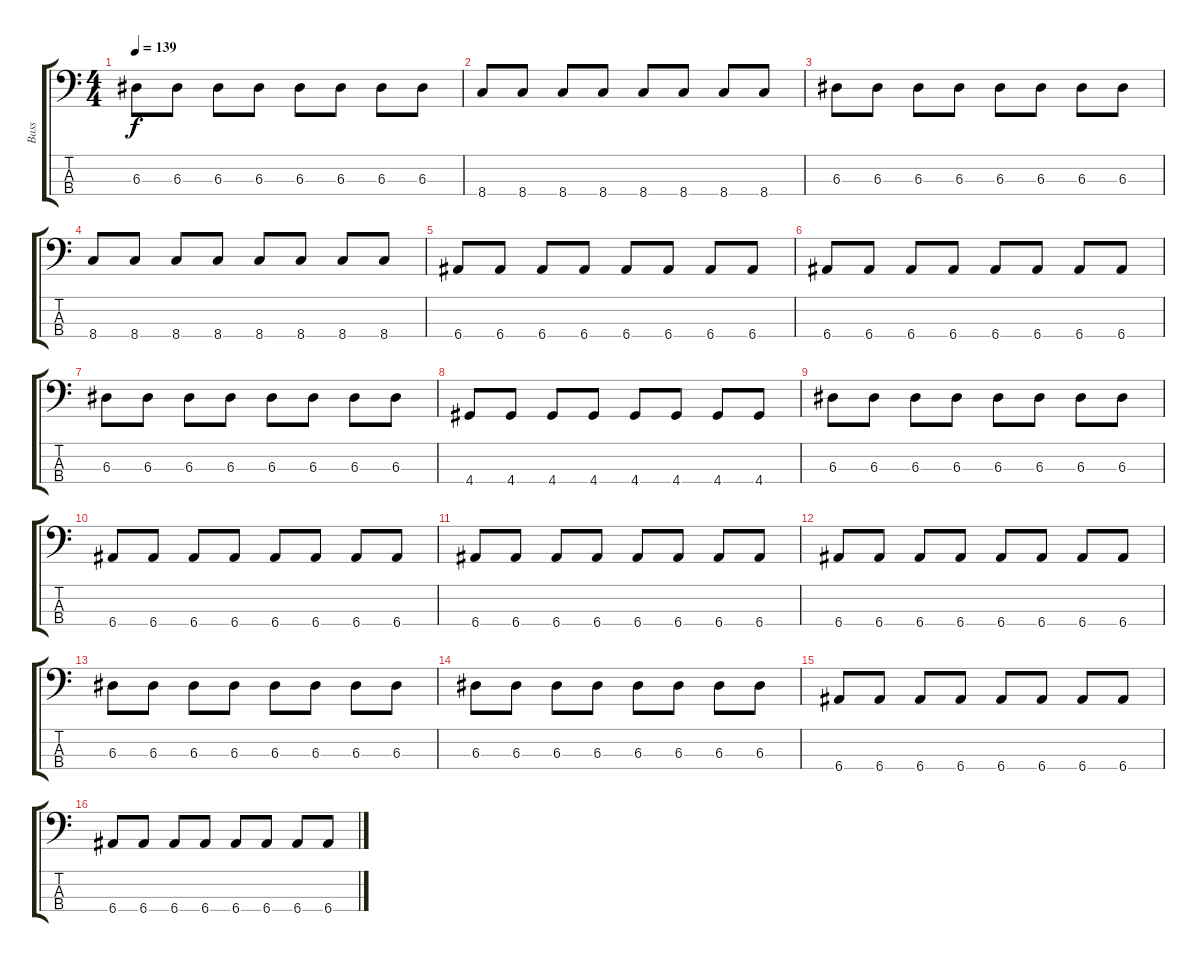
\track ("Bass" "Bass") {solo instrument electricbassfinger}
\staff {score tabs}
\tuning (G2 D2 A1 E1) {hide}
\ts (4 4)
\tempo 139
\clef f4
\ks c
6.3.8{dy f} 6.3.8 6.3.8 6.3.8 6.3.8 6.3.8 6.3.8 6.3.8 |
8.4.8 8.4.8 8.4.8 8.4.8 8.4.8 8.4.8 8.4.8 8.4.8 |
6.3.8 6.3.8 6.3.8 6.3.8 6.3.8 6.3.8 6.3.8 6.3.8 |
8.4.8 8.4.8 8.4.8 8.4.8 8.4.8 8.4.8 8.4.8 8.4.8 |
6.4.8 6.4.8 6.4.8 6.4.8 6.4.8 6.4.8 6.4.8 6.4.8 |
6.4.8 6.4.8 6.4.8 6.4.8 6.4.8 6.4.8 6.4.8 6.4.8 |
6.3.8 6.3.8 6.3.8 6.3.8 6.3.8 6.3.8 6.3.8 6.3.8 |
4.4.8 4.4.8 4.4.8 4.4.8 4.4.8 4.4.8 4.4.8 4.4.8 |
6.3.8 6.3.8 6.3.8 6.3.8 6.3.8 6.3.8 6.3.8 6.3.8 |
6.4.8 6.4.8 6.4.8 6.4.8 6.4.8 6.4.8 6.4.8 6.4.8 |
6.4.8 6.4.8 6.4.8 6.4.8 6.4.8 6.4.8 6.4.8 6.4.8 |
6.4.8 6.4.8 6.4.8 6.4.8 6.4.8 6.4.8 6.4.8 6.4.8 |
6.3.8 6.3.8 6.3.8 6.3.8 6.3.8 6.3.8 6.3.8 6.3.8 |
6.3.8 6.3.8 6.3.8 6.3.8 6.3.8 6.3.8 6.3.8 6.3.8 |
6.4.8 6.4.8 6.4.8 6.4.8 6.4.8 6.4.8 6.4.8 6.4.8 |
6.4.8 6.4.8 6.4.8 6.4.8 6.4.8 6.4.8 6.4.8 6.4.8
